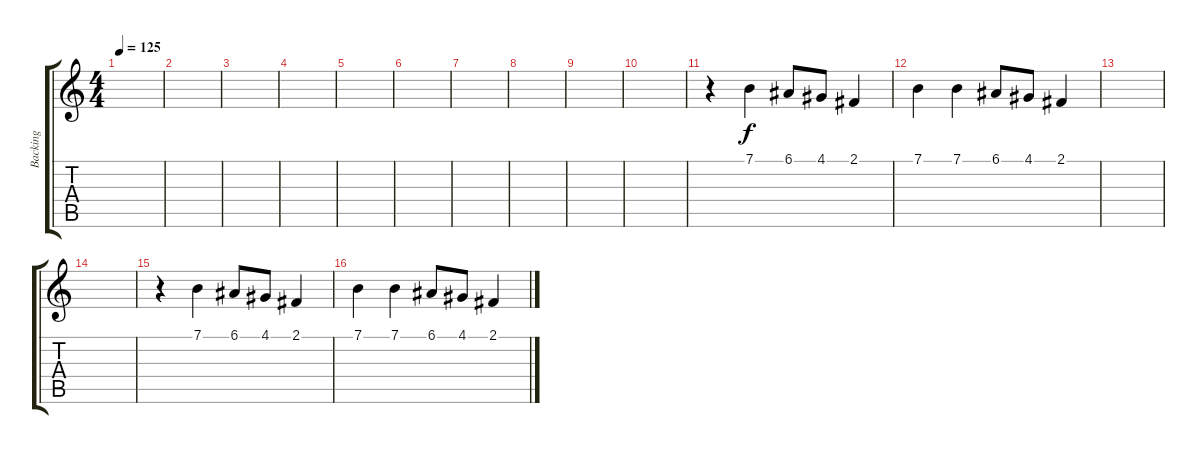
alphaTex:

\track ("Backing" "Backing") {instrument pad4choir}
\staff {score tabs}
\tuning (E4 B3 G3 D3 A2 E2) {hide}
\ts (4 4)
\tempo 125
\clef g2
\ks c
|
|
|
|
|
|
|
|
|
|
r.4 7.1.4 6.1.8 4.1.8 2.1.4 |
7.1.4 7.1.4 6.1.8 4.1.8 2.1.4 |
|
|
r.4 7.1.4 6.1.8 4.1.8 2.1.4 |
7.1.4 7.1.4 6.1.8 4.1.8 2.1.4
